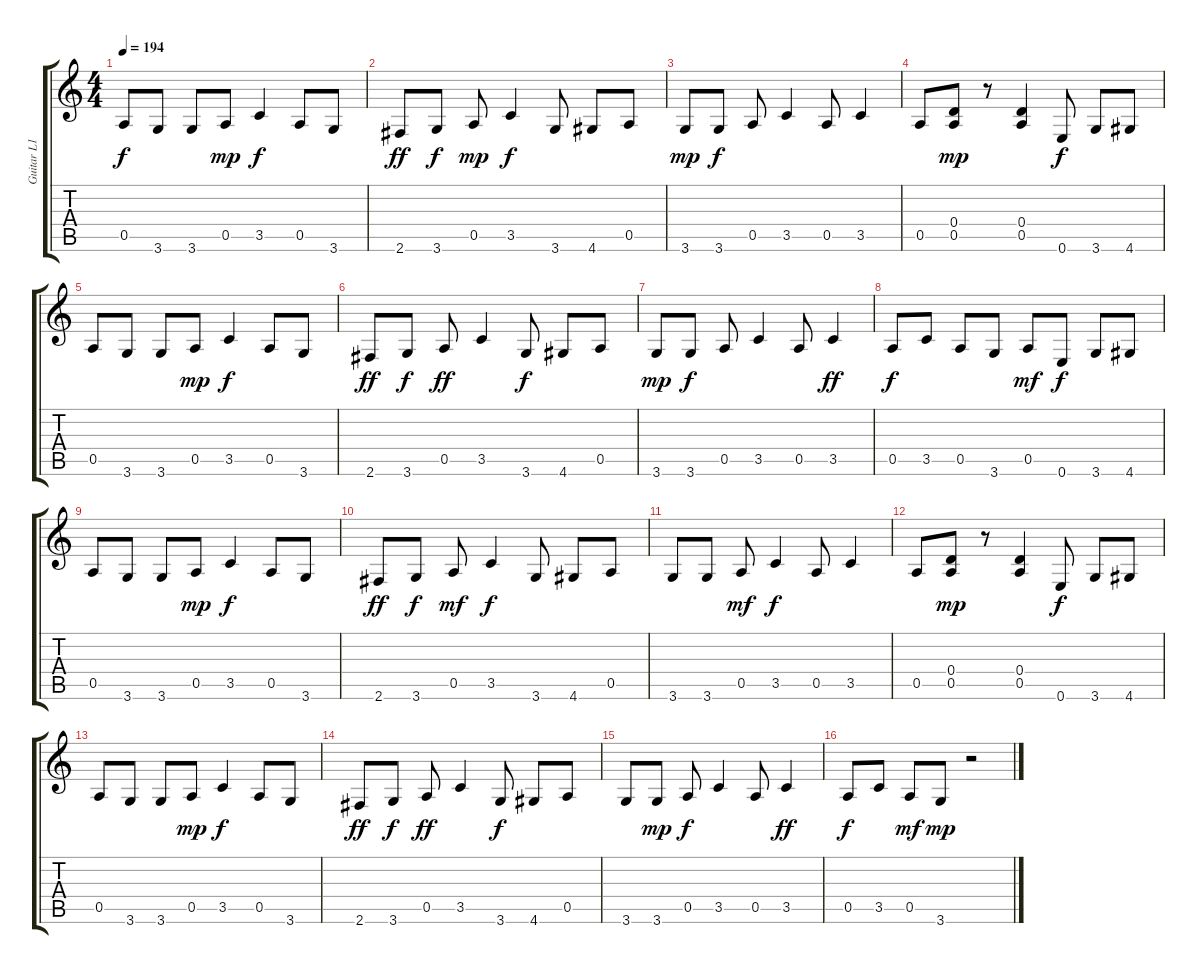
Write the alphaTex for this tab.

\track ("Guitar L1" "Guitar L1") {instrument overdrivenguitar}
\staff {score tabs}
\tuning (E4 B3 G3 D3 A2 E2) {hide}
\ts (4 4)
\tempo 194
\clef g2
\ks c
0.5.8{dy f instrument overdrivenguitar} 3.6.8 3.6.8 0.5.8{dy mp instrument electricguitarmuted} 3.5.4{dy f instrument overdrivenguitar} 0.5.8 3.6.8 |
2.6.8{dy ff} 3.6.8{dy f} 0.5.8{dy mp instrument electricguitarmuted} 3.5.4{dy f instrument overdrivenguitar} 3.6.8 4.6.8 0.5.8 |
3.6.8{dy mp} 3.6.8{dy f} 0.5.8 3.5.4 0.5.8 3.5.4 |
0.5.8 (0.4 0.5).8{dy mp} r.8 (0.4 0.5).4 0.6.8{dy f} 3.6.8 4.6.8 |
0.5.8 3.6.8 3.6.8 0.5.8{dy mp} 3.5.4{dy f} 0.5.8 3.6.8 |
2.6.8{dy ff} 3.6.8{dy f} 0.5.8{dy ff} 3.5.4 3.6.8{dy f} 4.6.8 0.5.8 |
3.6.8{dy mp} 3.6.8{dy f} 0.5.8 3.5.4 0.5.8 3.5.4{dy ff} |
0.5.8{dy f} 3.5.8 0.5.8 3.6.8 0.5.8{dy mf} 0.6.8{dy f instrument electricguitarmuted} 3.6.8 4.6.8 |
0.5.8{instrument overdrivenguitar} 3.6.8 3.6.8 0.5.8{dy mp} 3.5.4{dy f} 0.5.8 3.6.8 |
2.6.8{dy ff} 3.6.8{dy f} 0.5.8{dy mf} 3.5.4{dy f} 3.6.8 4.6.8 0.5.8 |
3.6.8 3.6.8 0.5.8{dy mf instrument electricguitarmuted} 3.5.4{dy f instrument overdrivenguitar} 0.5.8 3.5.4 |
0.5.8 (0.4 0.5).8{dy mp} r.8 (0.4 0.5).4 0.6.8{dy f} 3.6.8 4.6.8 |
0.5.8 3.6.8 3.6.8 0.5.8{dy mp} 3.5.4{dy f} 0.5.8 3.6.8 |
2.6.8{dy ff} 3.6.8{dy f} 0.5.8{dy ff} 3.5.4 3.6.8{dy f} 4.6.8 0.5.8 |
3.6.8 3.6.8{dy mp} 0.5.8{dy f} 3.5.4 0.5.8 3.5.4{dy ff} |
0.5.8{dy f} 3.5.8 0.5.8{dy mf} 3.6.8{dy mp} r.2
